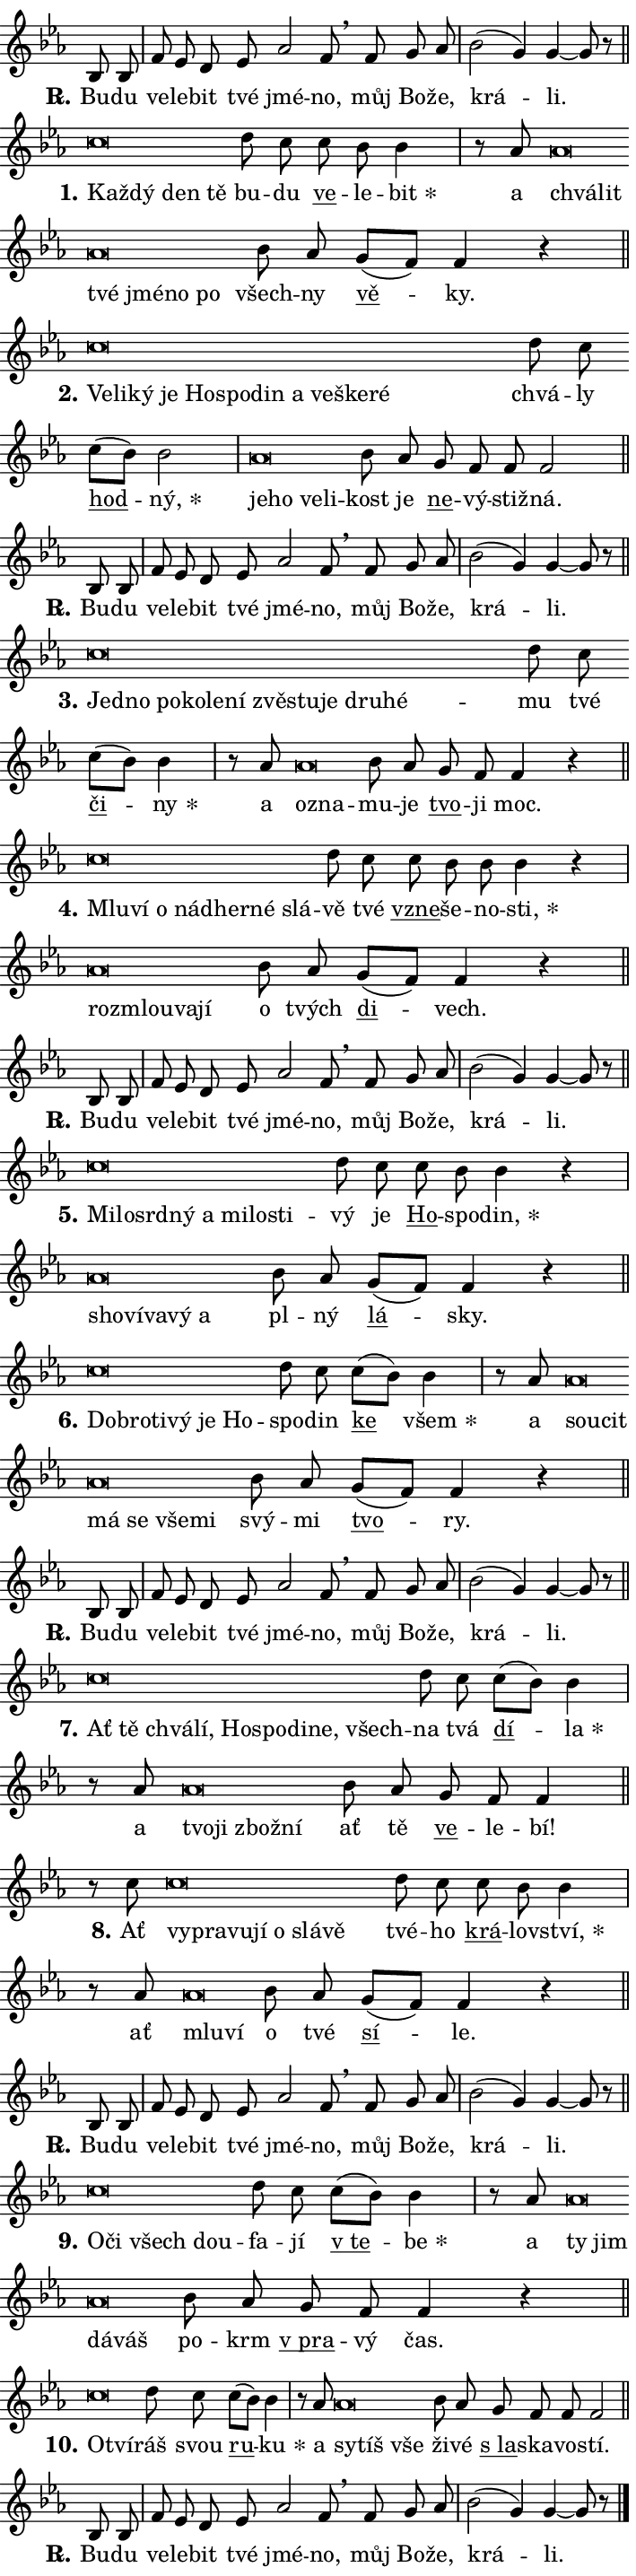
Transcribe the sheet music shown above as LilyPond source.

\version "2.24.0"
\header { tagline = "" }
\paper {
  indent = 0\cm
  top-margin = 0\cm
  right-margin = 0.13\cm % to fit lyric hyphens
  bottom-margin = 0\cm
  left-margin = 0\cm
  paper-width = 12\cm
  page-breaking = #ly:one-page-breaking
  system-system-spacing.basic-distance = #11
  score-system-spacing.basic-distance = #11
  ragged-last = ##f
}


%% Author: Thomas Morley
%% https://lists.gnu.org/archive/html/lilypond-user/2020-05/msg00002.html
#(define (line-position grob)
"Returns position of @var[grob} in current system:
   @code{'start}, if at first time-step
   @code{'end}, if at last time-step
   @code{'middle} otherwise
"
  (let* ((col (ly:item-get-column grob))
         (ln (ly:grob-object col 'left-neighbor))
         (rn (ly:grob-object col 'right-neighbor))
         (col-to-check-left (if (ly:grob? ln) ln col))
         (col-to-check-right (if (ly:grob? rn) rn col))
         (break-dir-left
           (and
             (ly:grob-property col-to-check-left 'non-musical #f)
             (ly:item-break-dir col-to-check-left)))
         (break-dir-right
           (and
             (ly:grob-property col-to-check-right 'non-musical #f)
             (ly:item-break-dir col-to-check-right))))
        (cond ((eqv? 1 break-dir-left) 'start)
              ((eqv? -1 break-dir-right) 'end)
              (else 'middle))))

#(define (tranparent-at-line-position vctor)
  (lambda (grob)
  "Relying on @code{line-position} select the relevant enry from @var{vctor}.
Used to determine transparency,"
    (case (line-position grob)
      ((end) (not (vector-ref vctor 0)))
      ((middle) (not (vector-ref vctor 1)))
      ((start) (not (vector-ref vctor 2))))))

noteHeadBreakVisibility =
#(define-music-function (break-visibility)(vector?)
"Makes @code{NoteHead}s transparent relying on @var{break-visibility}"
#{
  \override NoteHead.transparent =
    #(tranparent-at-line-position break-visibility)
#})

#(define delete-ledgers-for-transparent-note-heads
  (lambda (grob)
    "Reads whether a @code{NoteHead} is transparent.
If so this @code{NoteHead} is removed from @code{'note-heads} from
@var{grob}, which is supposed to be @code{LedgerLineSpanner}.
As a result ledgers are not printed for this @code{NoteHead}"
    (let* ((nhds-array (ly:grob-object grob 'note-heads))
           (nhds-list
             (if (ly:grob-array? nhds-array)
                 (ly:grob-array->list nhds-array)
                 '()))
           ;; Relies on the transparent-property being done before
           ;; Staff.LedgerLineSpanner.after-line-breaking is executed.
           ;; This is fragile ...
           (to-keep
             (remove
               (lambda (nhd)
                 (ly:grob-property nhd 'transparent #f))
               nhds-list)))
      ;; TODO find a better method to iterate over grob-arrays, similiar
      ;; to filter/remove etc for lists
      ;; For now rebuilt from scratch
      (set! (ly:grob-object grob 'note-heads)  '())
      (for-each
        (lambda (nhd)
          (ly:pointer-group-interface::add-grob grob 'note-heads nhd))
        to-keep))))

squashNotes = {
  \override NoteHead.X-extent = #'(-0.2 . 0.2)
  \override NoteHead.Y-extent = #'(-0.75 . 0)
  \override NoteHead.stencil =
    #(lambda (grob)
       (let ((pos (ly:grob-property grob 'staff-position)))
         (begin
           (if (< pos -7) (display "ERROR: Lower brevis then expected\n") (display ""))
           (if (<= pos -6) ly:text-interface::print ly:note-head::print))))
}
unSquashNotes = {
  \revert NoteHead.X-extent
  \revert NoteHead.Y-extent
  \revert NoteHead.stencil
}

hideNotes = \noteHeadBreakVisibility #begin-of-line-visible
unHideNotes = \noteHeadBreakVisibility #all-visible

% work-around for resetting accidentals
% https://lilypond.org/doc/v2.23/Documentation/notation/displaying-rhythms#unmetered-music
cadenzaMeasure = {
  \cadenzaOff
  \partial 1024 s1024
  \cadenzaOn
}

#(define-markup-command (accent layout props text) (markup?)
  "Underline accented syllable"
  (interpret-markup layout props
    #{\markup \override #'(offset . 4.3) \underline { #text }#}))

responsum = \markup \concat {
  "R" \hspace #-1.05 \path #0.1 #'((moveto 0 0.07) (lineto 0.9 0.8)) \hspace #0.05 "."
}

spaceSize = #0.6828661417322834 % exact space size for TeX Gyre Schola

\layout {
  \context {
    \Staff
    \remove "Time_signature_engraver"
    \override LedgerLineSpanner.after-line-breaking = #delete-ledgers-for-transparent-note-heads
  }
  \context {
    \Lyrics {
      \override LyricSpace.minimum-distance = \spaceSize
      \override LyricText.font-name = #"TeX Gyre Schola"
      \override LyricText.font-size = 1
      \override StanzaNumber.font-name = #"TeX Gyre Schola Bold"
      \override StanzaNumber.font-size = 1
    }
  }
  \context {
    \Score 
    \override NoteHead.text =
      #(lambda (grob) 
        (let ((pos (ly:grob-property grob 'staff-position)))
          #{\markup {
            \combine
              \halign #-0.55 \raise #(if (= pos -6) 0 0.5) \override #'(thickness . 2) \draw-line #'(3.2 . 0)
              \musicglyph "noteheads.sM1"
          }#}))
  }
}

% magnetic-lyrics.ily
%
%   written by
%     Jean Abou Samra <jean@abou-samra.fr>
%     Werner Lemberg <wl@gnu.org>
%
%   adapted by
%     Jiri Hon <jiri.hon@gmail.com>
%
% Version 2022-Apr-15

% https://www.mail-archive.com/lilypond-user@gnu.org/msg149350.html

#(define (Left_hyphen_pointer_engraver context)
   "Collect syllable-hyphen-syllable occurrences in lyrics and store
them in properties.  This engraver only looks to the left.  For
example, if the lyrics input is @code{foo -- bar}, it does the
following.

@itemize @bullet
@item
Set the @code{text} property of the @code{LyricHyphen} grob between
@q{foo} and @q{bar} to @code{foo}.

@item
Set the @code{left-hyphen} property of the @code{LyricText} grob with
text @q{foo} to the @code{LyricHyphen} grob between @q{foo} and
@q{bar}.
@end itemize

Use this auxiliary engraver in combination with the
@code{lyric-@/text::@/apply-@/magnetic-@/offset!} hook."
   (let ((hyphen #f)
         (text #f))
     (make-engraver
      (acknowledgers
       ((lyric-syllable-interface engraver grob source-engraver)
        (set! text grob)))
      (end-acknowledgers
       ((lyric-hyphen-interface engraver grob source-engraver)
        ;(when (not (grob::has-interface grob 'lyric-space-interface))
          (set! hyphen grob)));)
      ((stop-translation-timestep engraver)
       (when (and text hyphen)
         (ly:grob-set-object! text 'left-hyphen hyphen))
       (set! text #f)
       (set! hyphen #f)))))

#(define (lyric-text::apply-magnetic-offset! grob)
   "If the space between two syllables is less than the value in
property @code{LyricText@/.details@/.squash-threshold}, move the right
syllable to the left so that it gets concatenated with the left
syllable.

Use this function as a hook for
@code{LyricText@/.after-@/line-@/breaking} if the
@code{Left_@/hyphen_@/pointer_@/engraver} is active."
   (let ((hyphen (ly:grob-object grob 'left-hyphen #f)))
     (when hyphen
       (let ((left-text (ly:spanner-bound hyphen LEFT)))
         (when (grob::has-interface left-text 'lyric-syllable-interface)
           (let* ((common (ly:grob-common-refpoint grob left-text X))
                  (this-x-ext (ly:grob-extent grob common X))
                  (left-x-ext
                   (begin
                     ;; Trigger magnetism for left-text.
                     (ly:grob-property left-text 'after-line-breaking)
                     (ly:grob-extent left-text common X)))
                  ;; `delta` is the gap width between two syllables.
                  (delta (- (interval-start this-x-ext)
                            (interval-end left-x-ext)))
                  (details (ly:grob-property grob 'details))
                  (threshold (assoc-get 'squash-threshold details 0.2)))
             (when (< delta threshold)
               (let* (;; We have to manipulate the input text so that
                      ;; ligatures crossing syllable boundaries are not
                      ;; disabled.  For languages based on the Latin
                      ;; script this is essentially a beautification.
                      ;; However, for non-Western scripts it can be a
                      ;; necessity.
                      (lt (ly:grob-property left-text 'text))
                      (rt (ly:grob-property grob 'text))
                      (is-space (grob::has-interface hyphen 'lyric-space-interface))
                      (space (if is-space " " ""))
                      (extra-delta (if is-space spaceSize 0))
                      ;; Append new syllable.
                      (ltrt-space (if (and (string? lt) (string? rt))
                                (string-append lt space rt)
                                (make-concat-markup (list lt space rt))))
                      ;; Right-align `ltrt` to the right side.
                      (ltrt-space-markup (grob-interpret-markup
                               grob
                               (make-translate-markup
                                (cons (interval-length this-x-ext) 0)
                                (make-right-align-markup ltrt-space)))))
                 (begin
                   ;; Don't print `left-text`.
                   (ly:grob-set-property! left-text 'stencil #f)
                   ;; Set text and stencil (which holds all collected
                   ;; syllables so far) and shift it to the left.
                   (ly:grob-set-property! grob 'text ltrt-space)
                   (ly:grob-set-property! grob 'stencil ltrt-space-markup)
                   (ly:grob-translate-axis! grob (- (- delta extra-delta)) X))))))))))


#(define (lyric-hyphen::displace-bounds-first grob)
   ;; Make very sure this callback isn't triggered too early.
   (let ((left (ly:spanner-bound grob LEFT))
         (right (ly:spanner-bound grob RIGHT)))
     (ly:grob-property left 'after-line-breaking)
     (ly:grob-property right 'after-line-breaking)
     (ly:lyric-hyphen::print grob)))

squashThreshold = #0.4

\layout {
  \context {
    \Lyrics
    \consists #Left_hyphen_pointer_engraver
    \override LyricText.after-line-breaking =
      #lyric-text::apply-magnetic-offset!
    \override LyricHyphen.stencil = #lyric-hyphen::displace-bounds-first
    \override LyricText.details.squash-threshold = \squashThreshold
    \override LyricHyphen.minimum-distance = 0
    \override LyricHyphen.minimum-length = \squashThreshold
  }
}

squashText = \override LyricText.details.squash-threshold = 9999
unSquashText = \override LyricText.details.squash-threshold = \squashThreshold

leftText = \override LyricText.self-alignment-X = #LEFT
unLeftText = \revert LyricText.self-alignment-X

starOffset = #(lambda (grob) 
                (let ((x_offset (ly:self-alignment-interface::aligned-on-x-parent grob)))
                  (if (= x_offset 0) 0 (+ x_offset 1.2))))

star = #(define-music-function (syllable)(string?)
"Append star separator at the end of a syllable"
#{
  \once \override LyricText.X-offset = #starOffset
  \lyricmode { \markup {
    #syllable
    \override #'((font-name . "TeX Gyre Schola Bold")) \hspace #0.2 \lower #0.65 \larger "*"
  } }
#})

starAccent = #(define-music-function (syllable)(string?)
"Append star separator at the end of a syllable and make accent"
#{
  \once \override LyricText.X-offset = #starOffset
  \lyricmode { \markup {
    \accent #syllable
    \override #'((font-name . "TeX Gyre Schola Bold")) \hspace #0.2 \lower #0.65 \larger "*"
  } }
#})

breath = #(define-music-function (syllable)(string?)
"Append breathing indicator at the end of a syllable"
#{
  \lyricmode { \markup { #syllable "+" } }
#})

optionalBreath = #(define-music-function (syllable)(string?)
"Append optional breathing indicator at the end of a syllable"
#{
  \lyricmode { \markup { #syllable "(+)" } }
#})


\score {
    <<
        \new Voice = "melody" { \cadenzaOn \key es \major \relative { bes8 bes \cadenzaMeasure \bar "|" f' es d es as2 f8 \breathe \bar "" f g as \cadenzaMeasure \bar "|" bes2( g4) g~ g8 r \cadenzaMeasure \bar "||" \break } }
        \new Lyrics \lyricsto "melody" { \lyricmode { \set stanza = \responsum
Bu -- du ve -- le -- bit tvé jmé -- no, můj Bo -- že, krá -- li. } }
    >>
    \layout {}
}

\score {
    <<
        \new Voice = "melody" { \cadenzaOn \key es \major \relative { \squashNotes c''\breve*1/16 \hideNotes \breve*1/16 \bar "" \breve*1/16 \breve*1/16 \bar "" \unHideNotes \unSquashNotes d8 c \bar "" c bes bes4 \cadenzaMeasure \bar "|" r8 as8 \squashNotes as\breve*1/16 \hideNotes \breve*1/16 \bar "" \breve*1/16 \bar "" \breve*1/16 \bar "" \breve*1/16 \breve*1/16 \bar "" \unHideNotes \unSquashNotes bes8 as \bar "" g[( f)] f4 r \cadenzaMeasure \bar "||" \break } }
        \new Lyrics \lyricsto "melody" { \lyricmode { \set stanza = "1."
\leftText Kaž -- \squashText dý den tě \unLeftText \unSquashText bu -- du \markup \accent ve -- le -- \star bit a \leftText chvá -- \squashText lit tvé jmé -- no po \unLeftText \unSquashText všech -- ny \markup \accent vě -- ky. } }
    >>
    \layout {}
}

\score {
    <<
        \new Voice = "melody" { \cadenzaOn \key es \major \relative { \squashNotes c''\breve*1/16 \hideNotes \breve*1/16 \bar "" \breve*1/16 \bar "" \breve*1/16 \bar "" \breve*1/16 \bar "" \breve*1/16 \bar "" \breve*1/16 \bar "" \breve*1/16 \bar "" \breve*1/16 \bar "" \breve*1/16 \breve*1/16 \bar "" \unHideNotes \unSquashNotes d8 c \bar "" c[( bes)] bes2 \cadenzaMeasure \bar "|" \squashNotes as\breve*1/16 \hideNotes \breve*1/16 \bar "" \breve*1/16 \breve*1/16 \bar "" \unHideNotes \unSquashNotes bes8 as \bar "" g f f f2 \cadenzaMeasure \bar "||" \break } }
        \new Lyrics \lyricsto "melody" { \lyricmode { \set stanza = "2."
\leftText Ve -- \squashText li -- ký je Ho -- spo -- din a ve -- ške -- ré \unLeftText \unSquashText chvá -- ly \markup \accent hod -- \star ný, \leftText je -- \squashText ho ve -- li -- \unLeftText \unSquashText kost je \markup \accent ne -- vý -- stiž -- ná. } }
    >>
    \layout {}
}

\score {
    <<
        \new Voice = "melody" { \cadenzaOn \key es \major \relative { bes8 bes \cadenzaMeasure \bar "|" f' es d es as2 f8 \breathe \bar "" f g as \cadenzaMeasure \bar "|" bes2( g4) g~ g8 r \cadenzaMeasure \bar "||" \break } }
        \new Lyrics \lyricsto "melody" { \lyricmode { \set stanza = \responsum
Bu -- du ve -- le -- bit tvé jmé -- no, můj Bo -- že, krá -- li. } }
    >>
    \layout {}
}

\score {
    <<
        \new Voice = "melody" { \cadenzaOn \key es \major \relative { \squashNotes c''\breve*1/16 \hideNotes \breve*1/16 \bar "" \breve*1/16 \bar "" \breve*1/16 \bar "" \breve*1/16 \bar "" \breve*1/16 \bar "" \breve*1/16 \bar "" \breve*1/16 \bar "" \breve*1/16 \bar "" \breve*1/16 \breve*1/16 \bar "" \unHideNotes \unSquashNotes d8 c \bar "" c[( bes)] bes4 \cadenzaMeasure \bar "|" r8 as8 \squashNotes as\breve*1/16 \hideNotes \breve*1/16 \bar "" \unHideNotes \unSquashNotes bes8 as \bar "" g f f4 r \cadenzaMeasure \bar "||" \break } }
        \new Lyrics \lyricsto "melody" { \lyricmode { \set stanza = "3."
\leftText Jed -- \squashText no po -- ko -- le -- ní zvě -- stu -- je dru -- hé -- \unLeftText \unSquashText mu tvé \markup \accent či -- \star ny a \leftText o -- \squashText zna -- \unLeftText \unSquashText mu -- je \markup \accent tvo -- ji moc. } }
    >>
    \layout {}
}

\score {
    <<
        \new Voice = "melody" { \cadenzaOn \key es \major \relative { \squashNotes c''\breve*1/16 \hideNotes \breve*1/16 \bar "" \breve*1/16 \bar "" \breve*1/16 \bar "" \breve*1/16 \bar "" \breve*1/16 \breve*1/16 \bar "" \unHideNotes \unSquashNotes d8 c \bar "" c bes bes bes4 r \cadenzaMeasure \bar "|" \squashNotes as\breve*1/16 \hideNotes \breve*1/16 \bar "" \breve*1/16 \breve*1/16 \bar "" \unHideNotes \unSquashNotes bes8 as \bar "" g[( f)] f4 r \cadenzaMeasure \bar "||" \break } }
        \new Lyrics \lyricsto "melody" { \lyricmode { \set stanza = "4."
\leftText Mlu -- \squashText ví o nád -- her -- né slá -- \unLeftText \unSquashText vě tvé \markup \accent vzne -- še -- no -- \star sti, \leftText roz -- \squashText mlou -- va -- jí \unLeftText \unSquashText o tvých \markup \accent di -- vech. } }
    >>
    \layout {}
}

\score {
    <<
        \new Voice = "melody" { \cadenzaOn \key es \major \relative { bes8 bes \cadenzaMeasure \bar "|" f' es d es as2 f8 \breathe \bar "" f g as \cadenzaMeasure \bar "|" bes2( g4) g~ g8 r \cadenzaMeasure \bar "||" \break } }
        \new Lyrics \lyricsto "melody" { \lyricmode { \set stanza = \responsum
Bu -- du ve -- le -- bit tvé jmé -- no, můj Bo -- že, krá -- li. } }
    >>
    \layout {}
}

\score {
    <<
        \new Voice = "melody" { \cadenzaOn \key es \major \relative { \squashNotes c''\breve*1/16 \hideNotes \breve*1/16 \bar "" \breve*1/16 \bar "" \breve*1/16 \bar "" \breve*1/16 \bar "" \breve*1/16 \bar "" \breve*1/16 \breve*1/16 \bar "" \unHideNotes \unSquashNotes d8 c \bar "" c bes bes4 r \cadenzaMeasure \bar "|" \squashNotes as\breve*1/16 \hideNotes \breve*1/16 \bar "" \breve*1/16 \bar "" \breve*1/16 \breve*1/16 \bar "" \unHideNotes \unSquashNotes bes8 as \bar "" g[( f)] f4 r \cadenzaMeasure \bar "||" \break } }
        \new Lyrics \lyricsto "melody" { \lyricmode { \set stanza = "5."
\leftText Mi -- \squashText lo -- srd -- ný a mi -- lo -- sti -- \unLeftText \unSquashText vý je \markup \accent Ho -- spo -- \star din, \leftText sho -- \squashText ví -- va -- vý a \unLeftText \unSquashText pl -- ný \markup \accent lá -- sky. } }
    >>
    \layout {}
}

\score {
    <<
        \new Voice = "melody" { \cadenzaOn \key es \major \relative { \squashNotes c''\breve*1/16 \hideNotes \breve*1/16 \bar "" \breve*1/16 \bar "" \breve*1/16 \bar "" \breve*1/16 \breve*1/16 \bar "" \unHideNotes \unSquashNotes d8 c \bar "" c[( bes)] bes4 \cadenzaMeasure \bar "|" r8 as8 \squashNotes as\breve*1/16 \hideNotes \breve*1/16 \bar "" \breve*1/16 \bar "" \breve*1/16 \bar "" \breve*1/16 \breve*1/16 \bar "" \unHideNotes \unSquashNotes bes8 as \bar "" g[( f)] f4 r \cadenzaMeasure \bar "||" \break } }
        \new Lyrics \lyricsto "melody" { \lyricmode { \set stanza = "6."
\leftText Dob -- \squashText ro -- ti -- vý je Ho -- \unLeftText \unSquashText spo -- din \markup \accent ke \star všem a \leftText sou -- \squashText cit má se vše -- mi \unLeftText \unSquashText svý -- mi \markup \accent tvo -- ry. } }
    >>
    \layout {}
}

\score {
    <<
        \new Voice = "melody" { \cadenzaOn \key es \major \relative { bes8 bes \cadenzaMeasure \bar "|" f' es d es as2 f8 \breathe \bar "" f g as \cadenzaMeasure \bar "|" bes2( g4) g~ g8 r \cadenzaMeasure \bar "||" \break } }
        \new Lyrics \lyricsto "melody" { \lyricmode { \set stanza = \responsum
Bu -- du ve -- le -- bit tvé jmé -- no, můj Bo -- že, krá -- li. } }
    >>
    \layout {}
}

\score {
    <<
        \new Voice = "melody" { \cadenzaOn \key es \major \relative { \squashNotes c''\breve*1/16 \hideNotes \breve*1/16 \bar "" \breve*1/16 \bar "" \breve*1/16 \bar "" \breve*1/16 \bar "" \breve*1/16 \bar "" \breve*1/16 \bar "" \breve*1/16 \breve*1/16 \bar "" \unHideNotes \unSquashNotes d8 c \bar "" c[( bes)] bes4 \cadenzaMeasure \bar "|" r8 as8 \squashNotes as\breve*1/16 \hideNotes \breve*1/16 \bar "" \breve*1/16 \breve*1/16 \bar "" \unHideNotes \unSquashNotes bes8 as \bar "" g f f4 \cadenzaMeasure \bar "||" \break } }
        \new Lyrics \lyricsto "melody" { \lyricmode { \set stanza = "7."
\leftText Ať \squashText tě chvá -- lí, Ho -- spo -- di -- ne, všech -- \unLeftText \unSquashText na tvá \markup \accent dí -- \star la a \leftText tvo -- \squashText ji zbož -- ní \unLeftText \unSquashText ať tě \markup \accent ve -- le -- bí! } }
    >>
    \layout {}
}

\score {
    <<
        \new Voice = "melody" { \cadenzaOn \key es \major \relative { r8 c''8 \squashNotes c\breve*1/16 \hideNotes \breve*1/16 \bar "" \breve*1/16 \bar "" \breve*1/16 \bar "" \breve*1/16 \bar "" \breve*1/16 \breve*1/16 \bar "" \unHideNotes \unSquashNotes d8 c \bar "" c bes bes4 \cadenzaMeasure \bar "|" r8 as8 \squashNotes as\breve*1/16 \hideNotes \breve*1/16 \bar "" \unHideNotes \unSquashNotes bes8 as \bar "" g[( f)] f4 r \cadenzaMeasure \bar "||" \break } }
        \new Lyrics \lyricsto "melody" { \lyricmode { \set stanza = "8."
Ať \leftText vy -- \squashText pra -- vu -- jí o slá -- vě \unLeftText \unSquashText tvé -- ho \markup \accent krá -- lov -- \star ství, ať \leftText mlu -- \squashText ví \unLeftText \unSquashText o tvé \markup \accent sí -- le. } }
    >>
    \layout {}
}

\score {
    <<
        \new Voice = "melody" { \cadenzaOn \key es \major \relative { bes8 bes \cadenzaMeasure \bar "|" f' es d es as2 f8 \breathe \bar "" f g as \cadenzaMeasure \bar "|" bes2( g4) g~ g8 r \cadenzaMeasure \bar "||" \break } }
        \new Lyrics \lyricsto "melody" { \lyricmode { \set stanza = \responsum
Bu -- du ve -- le -- bit tvé jmé -- no, můj Bo -- že, krá -- li. } }
    >>
    \layout {}
}

\score {
    <<
        \new Voice = "melody" { \cadenzaOn \key es \major \relative { \squashNotes c''\breve*1/16 \hideNotes \breve*1/16 \bar "" \breve*1/16 \breve*1/16 \bar "" \unHideNotes \unSquashNotes d8 c \bar "" c[( bes)] bes4 \cadenzaMeasure \bar "|" r8 as8 \squashNotes as\breve*1/16 \hideNotes \breve*1/16 \bar "" \breve*1/16 \breve*1/16 \bar "" \unHideNotes \unSquashNotes bes8 as \bar "" g f f4 r \cadenzaMeasure \bar "||" \break } }
        \new Lyrics \lyricsto "melody" { \lyricmode { \set stanza = "9."
\leftText O -- \squashText či všech dou -- \unLeftText \unSquashText fa -- jí \markup \accent "v te" -- \star be a \leftText ty \squashText jim dá -- váš \unLeftText \unSquashText po -- krm \markup \accent "v pra" -- vý čas. } }
    >>
    \layout {}
}

\score {
    <<
        \new Voice = "melody" { \cadenzaOn \key es \major \relative { \squashNotes c''\breve*1/16 \hideNotes \breve*1/16 \bar "" \unHideNotes \unSquashNotes d8 c \bar "" c[( bes)] bes4 \cadenzaMeasure \bar "|" r8 as8 \squashNotes as\breve*1/16 \hideNotes \breve*1/16 \breve*1/16 \bar "" \unHideNotes \unSquashNotes bes8 as \bar "" g f f f2 \cadenzaMeasure \bar "||" \break } }
        \new Lyrics \lyricsto "melody" { \lyricmode { \set stanza = "10."
\leftText O -- \squashText tví -- \unLeftText \unSquashText ráš svou \markup \accent ru -- \star ku a \leftText sy -- \squashText tíš vše \unLeftText \unSquashText ži -- vé \markup \accent "s la" -- ska -- vo -- stí. } }
    >>
    \layout {}
}

\score {
    <<
        \new Voice = "melody" { \cadenzaOn \key es \major \relative { bes8 bes \cadenzaMeasure \bar "|" f' es d es as2 f8 \breathe \bar "" f g as \cadenzaMeasure \bar "|" bes2( g4) g~ g8 r \cadenzaMeasure \bar "||" \break } \bar "|." }
        \new Lyrics \lyricsto "melody" { \lyricmode { \set stanza = \responsum
Bu -- du ve -- le -- bit tvé jmé -- no, můj Bo -- že, krá -- li. } }
    >>
    \layout {}
}
